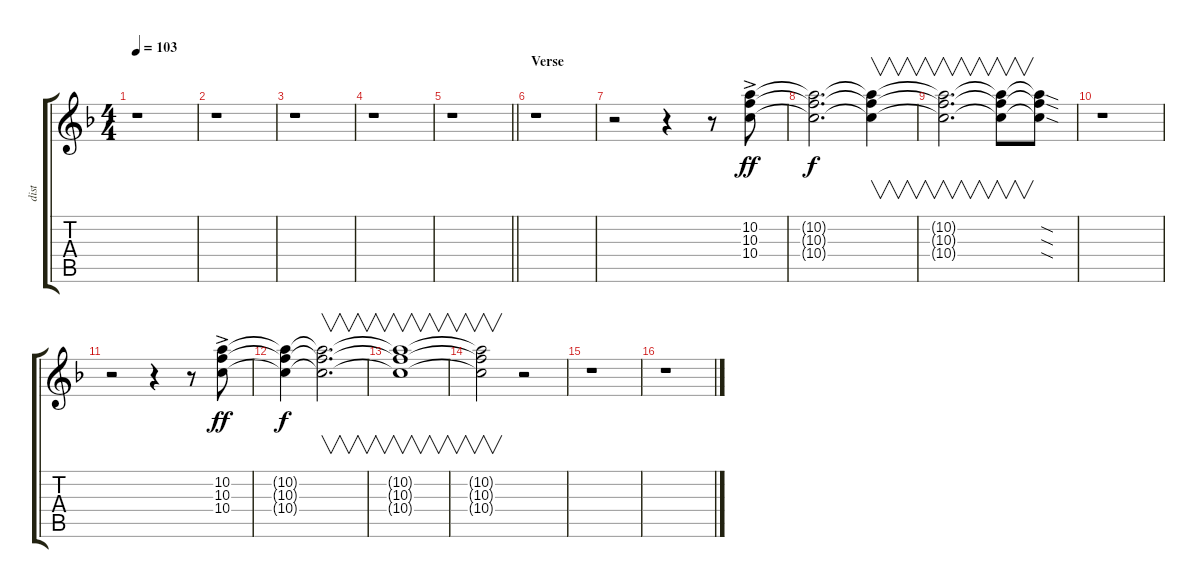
\track ("dist" "dist") {instrument distortionguitar}
\staff {score tabs}
\tuning (E4 B3 G3 D3 A2 E2) {hide}
\ts (4 4)
\tempo 103
\clef g2
\ks f
r.1{dy ff instrument distortionguitar} |
r.1 |
r.1 |
r.1 |
\barLineRight lightlight
r.1 |
\section ("" "Verse")
r.1 |
r.2 r.4 r.8 (10.2{ac} 10.3{ac} 10.4{ac}).8 |
(10.2{t} 10.3{t} 10.4{t}).2{d dy f} (10.2{t} 10.3{t} 10.4{t}).4{v} |
(10.2{t} 10.3{t} 10.4{t}).2{v d} (10.2{t} 10.3{t} 10.4{t}).8{v} (10.2{sod t} 10.3{sod t} 10.4{sod t}).8 |
r.1 |
r.2 r.4 r.8 (10.2{ac} 10.3{ac} 10.4{ac}).8{dy ff} |
(10.2{t} 10.3{t} 10.4{t}).4{dy f} (10.2{t} 10.3{t} 10.4{t}).2{v d} |
(10.2{t} 10.3{t} 10.4{t}).1{v} |
(10.2{t} 10.3{t} 10.4{t}).2{v} r.2 |
r.1 |
r.1
